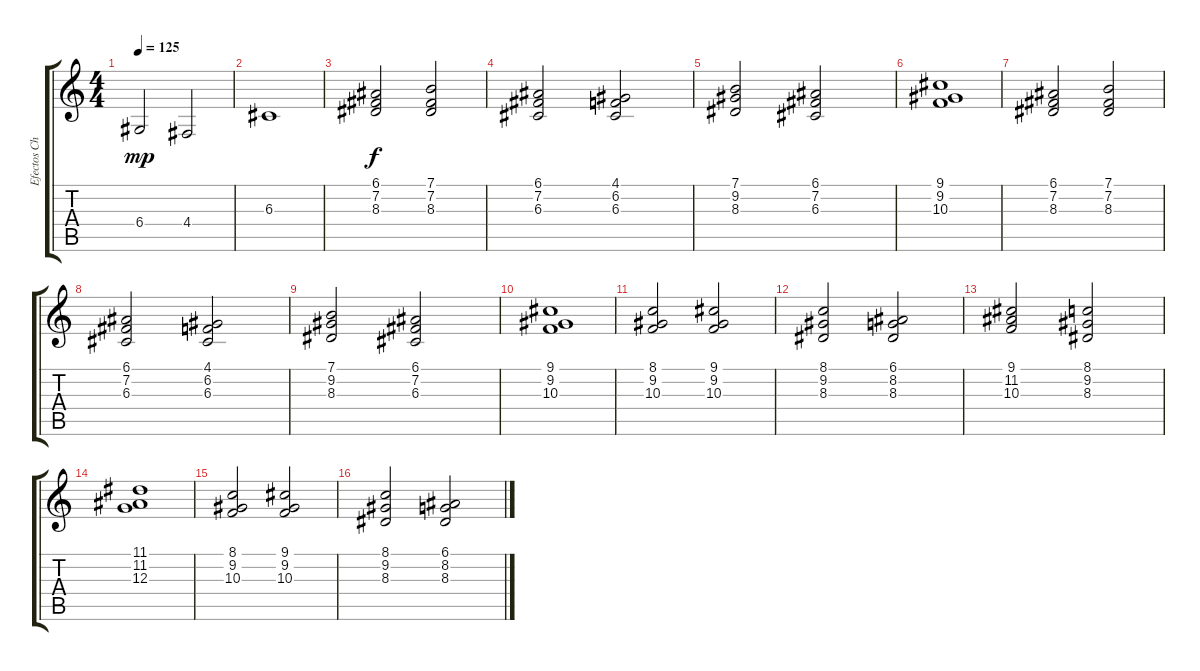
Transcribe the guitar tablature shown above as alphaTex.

\track ("Efectos Chulos" "Efectos Ch") {instrument synthstrings1}
\staff {score tabs}
\tuning (E4 B3 G3 D3 A2 E2) {hide}
\ts (4 4)
\tempo 125
\clef g2
\ks c
6.4.2{dy mp} 4.4.2 |
6.3.1 |
(6.1 7.2 8.3).2{dy f} (7.1 7.2 8.3).2 |
(6.1 7.2 6.3).2 (4.1 6.2 6.3).2 |
(7.1 9.2 8.3).2 (6.1 7.2 6.3).2 |
(9.1 9.2 10.3).1 |
(6.1 7.2 8.3).2 (7.1 7.2 8.3).2 |
(6.1 7.2 6.3).2 (4.1 6.2 6.3).2 |
(7.1 9.2 8.3).2 (6.1 7.2 6.3).2 |
(9.1 9.2 10.3).1 |
(8.1 9.2 10.3).2 (9.1 9.2 10.3).2 |
(8.1 9.2 8.3).2 (6.1 8.2 8.3).2 |
(9.1 11.2 10.3).2 (8.1 9.2 8.3).2 |
(11.1 11.2 12.3).1 |
(8.1 9.2 10.3).2 (9.1 9.2 10.3).2 |
(8.1 9.2 8.3).2 (6.1 8.2 8.3).2
